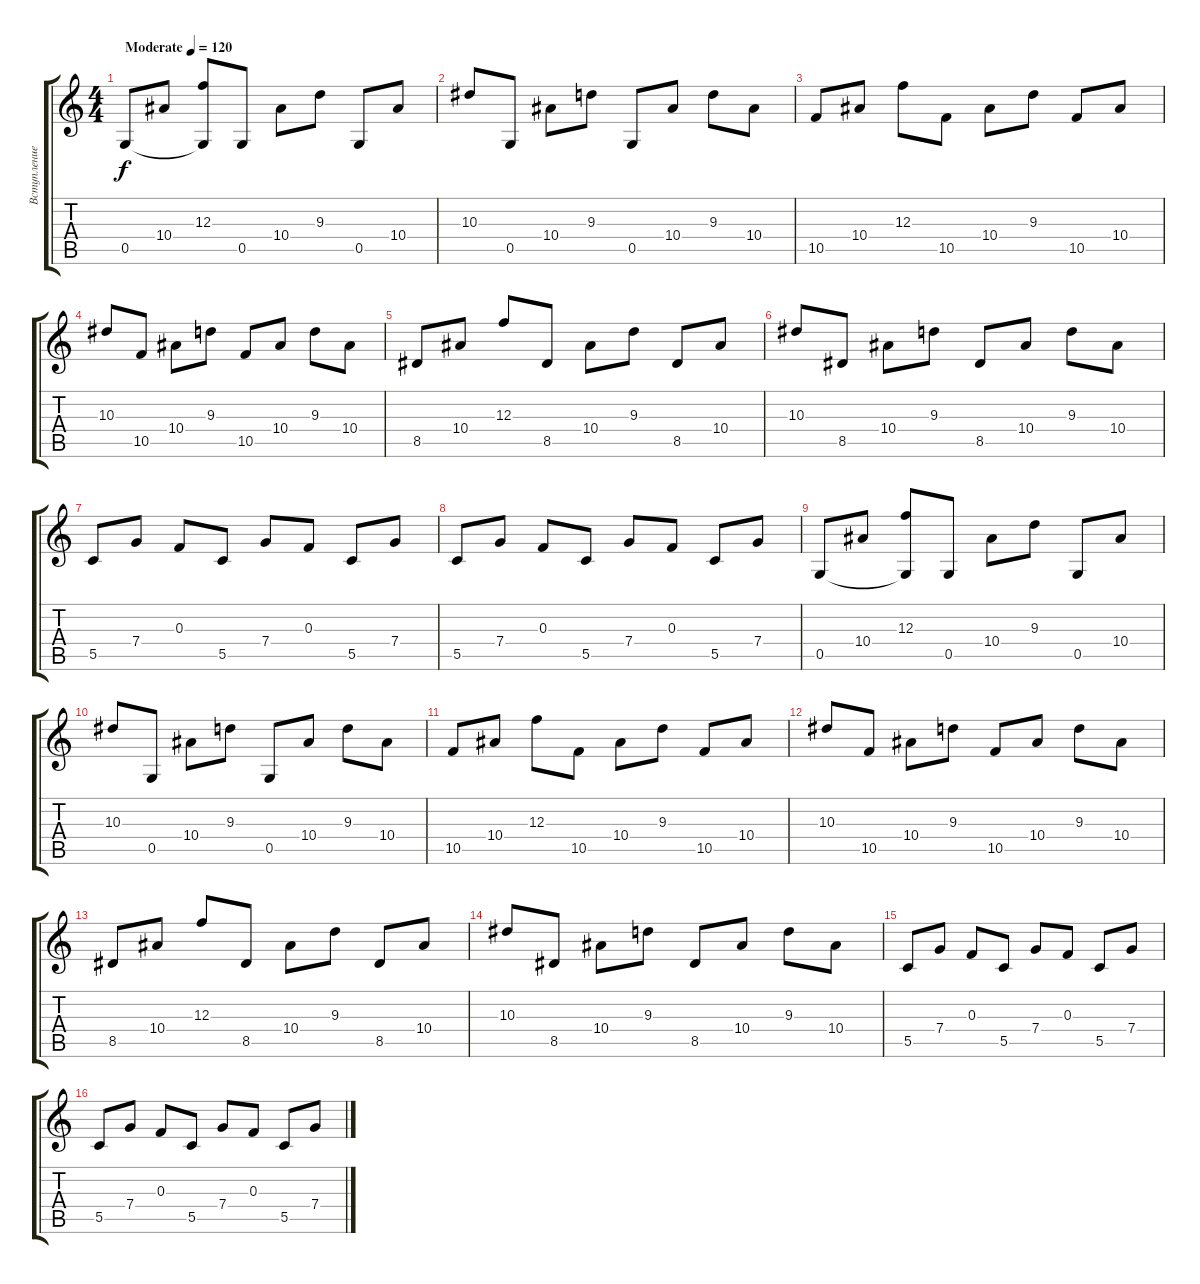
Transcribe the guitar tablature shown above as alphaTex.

\track ("Вступление" "Вступление") {instrument electricguitarclean}
\staff {score tabs}
\tuning (D4 A3 F3 C3 G2 D2) {hide}
\ts (4 4)
\tempo (120 "Moderate")
\clef g2
\ks c
0.5.8{dy f instrument electricguitarclean} 10.4.8 (12.3 0.5{t}).8 0.5.8 10.4.8 9.3.8 0.5.8 10.4.8 |
10.3.8 0.5.8 10.4.8 9.3.8 0.5.8 10.4.8 9.3.8 10.4.8 |
10.5.8 10.4.8 12.3.8 10.5.8 10.4.8 9.3.8 10.5.8 10.4.8 |
10.3.8 10.5.8 10.4.8 9.3.8 10.5.8 10.4.8 9.3.8 10.4.8 |
8.5.8 10.4.8 12.3.8 8.5.8 10.4.8 9.3.8 8.5.8 10.4.8 |
10.3.8 8.5.8 10.4.8 9.3.8 8.5.8 10.4.8 9.3.8 10.4.8 |
5.5.8 7.4.8 0.3.8 5.5.8 7.4.8 0.3.8 5.5.8 7.4.8 |
5.5.8 7.4.8 0.3.8 5.5.8 7.4.8 0.3.8 5.5.8 7.4.8 |
0.5.8 10.4.8 (12.3 0.5{t}).8 0.5.8 10.4.8 9.3.8 0.5.8 10.4.8 |
10.3.8 0.5.8 10.4.8 9.3.8 0.5.8 10.4.8 9.3.8 10.4.8 |
10.5.8 10.4.8 12.3.8 10.5.8 10.4.8 9.3.8 10.5.8 10.4.8 |
10.3.8 10.5.8 10.4.8 9.3.8 10.5.8 10.4.8 9.3.8 10.4.8 |
8.5.8 10.4.8 12.3.8 8.5.8 10.4.8 9.3.8 8.5.8 10.4.8 |
10.3.8 8.5.8 10.4.8 9.3.8 8.5.8 10.4.8 9.3.8 10.4.8 |
5.5.8 7.4.8 0.3.8 5.5.8 7.4.8 0.3.8 5.5.8 7.4.8 |
5.5.8 7.4.8 0.3.8 5.5.8 7.4.8 0.3.8 5.5.8 7.4.8
